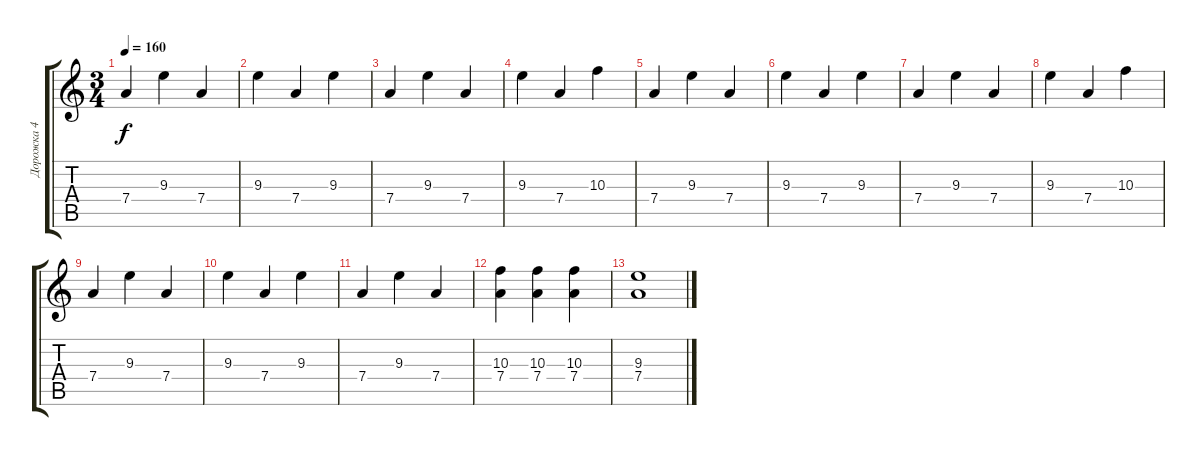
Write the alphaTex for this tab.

\track ("Дорожка 4" "Дорожка 4") {instrument acousticguitarsteel}
\staff {score tabs}
\tuning (E4 B3 G3 D3 A2 E2) {hide}
\ts (3 4)
\tempo 160
\clef g2
\ks c
7.4.4{dy f} 9.3.4 7.4.4 |
9.3.4 7.4.4 9.3.4 |
7.4.4 9.3.4 7.4.4 |
9.3.4 7.4.4 10.3.4 |
7.4.4 9.3.4 7.4.4 |
9.3.4 7.4.4 9.3.4 |
7.4.4 9.3.4 7.4.4 |
9.3.4 7.4.4 10.3.4 |
7.4.4 9.3.4 7.4.4 |
9.3.4 7.4.4 9.3.4 |
7.4.4 9.3.4 7.4.4 |
(10.3 7.4).4 (10.3 7.4).4 (10.3 7.4).4 |
(9.3 7.4).1
